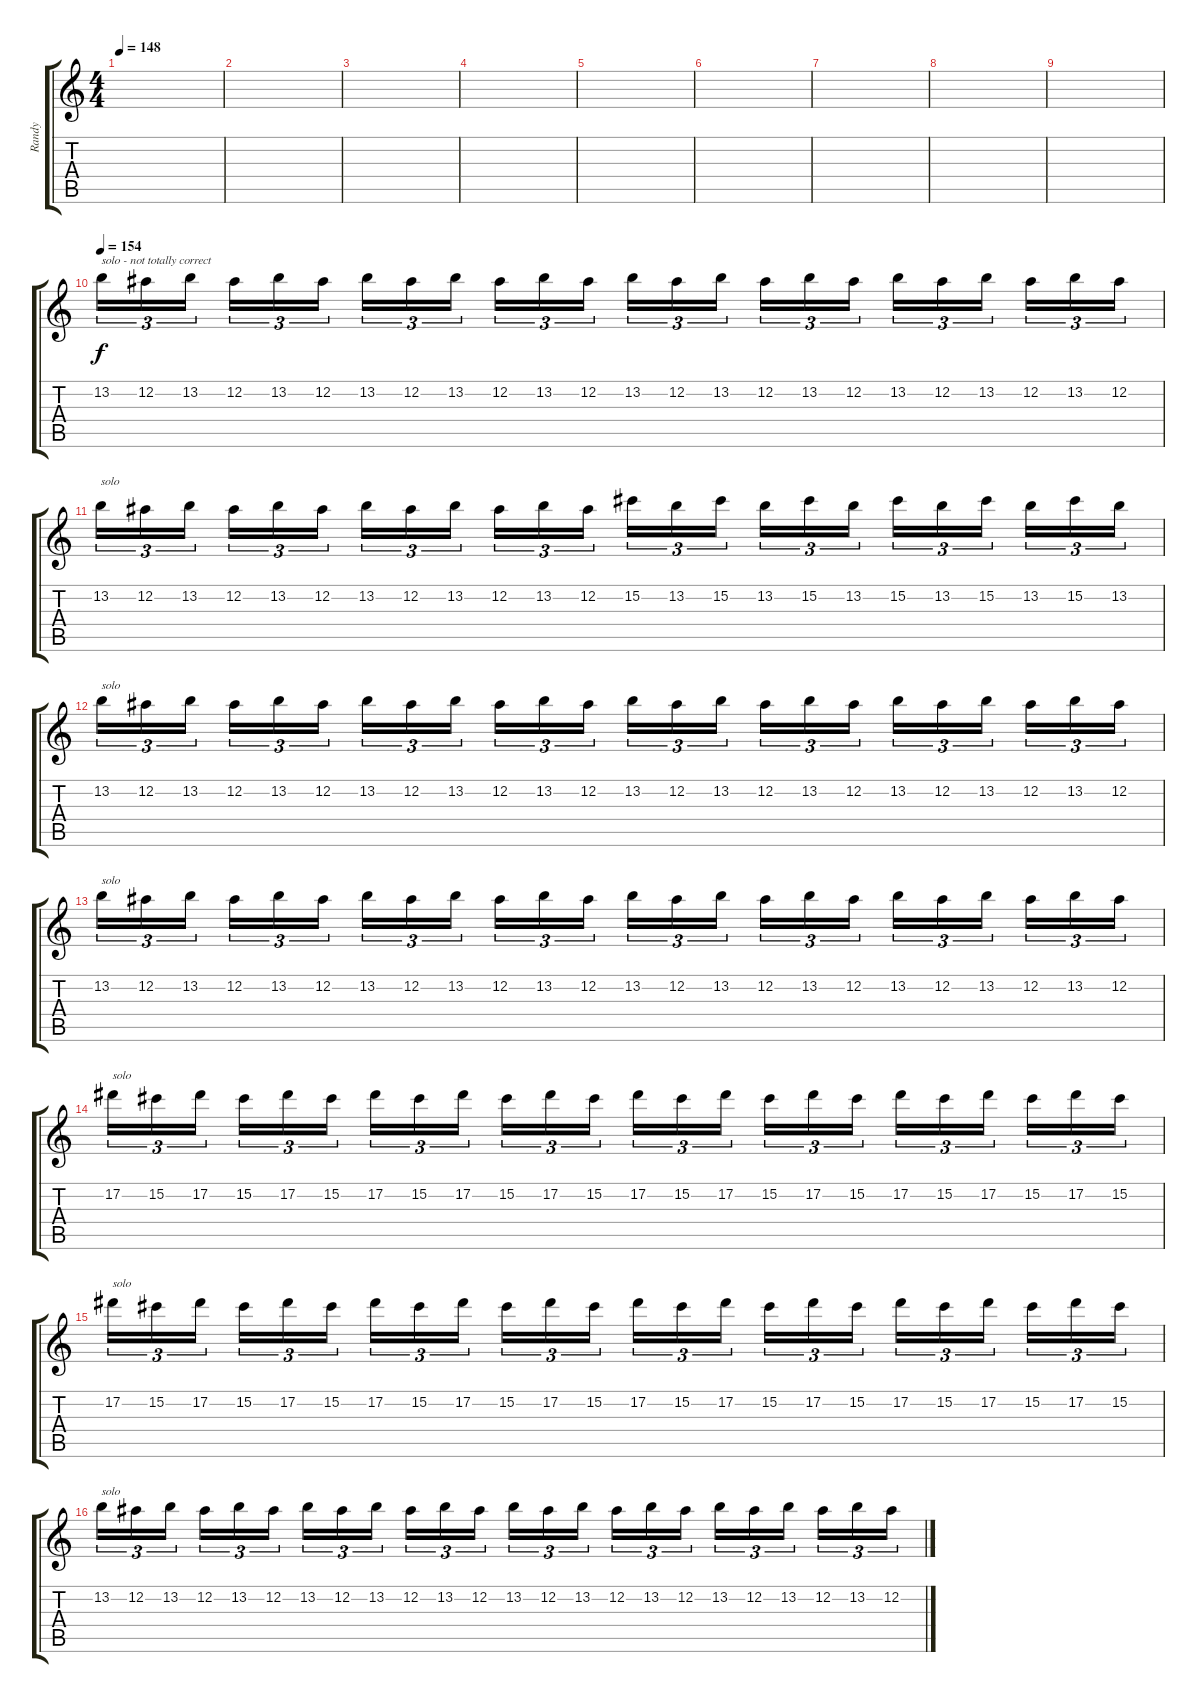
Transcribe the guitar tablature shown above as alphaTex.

\track ("Randy" "Randy") {instrument distortionguitar}
\staff {score tabs}
\tuning (Eb4 Bb3 Gb3 Db3 Ab2 Eb2) {hide}
\ts (4 4)
\tempo 148
\clef g2
\ks c
|
|
|
|
|
|
|
|
|
\tempo 154
13.2.16{tu (3 2) txt "solo - not totally correct"} 12.2.16{tu (3 2)} 13.2.16{tu (3 2)} 12.2.16{tu (3 2)} 13.2.16{tu (3 2)} 12.2.16{tu (3 2)} 13.2.16{tu (3 2)} 12.2.16{tu (3 2)} 13.2.16{tu (3 2)} 12.2.16{tu (3 2)} 13.2.16{tu (3 2)} 12.2.16{tu (3 2)} 13.2.16{tu (3 2)} 12.2.16{tu (3 2)} 13.2.16{tu (3 2)} 12.2.16{tu (3 2)} 13.2.16{tu (3 2)} 12.2.16{tu (3 2)} 13.2.16{tu (3 2)} 12.2.16{tu (3 2)} 13.2.16{tu (3 2)} 12.2.16{tu (3 2)} 13.2.16{tu (3 2)} 12.2.16{tu (3 2)} |
13.2.16{tu (3 2) txt "solo"} 12.2.16{tu (3 2)} 13.2.16{tu (3 2)} 12.2.16{tu (3 2)} 13.2.16{tu (3 2)} 12.2.16{tu (3 2)} 13.2.16{tu (3 2)} 12.2.16{tu (3 2)} 13.2.16{tu (3 2)} 12.2.16{tu (3 2)} 13.2.16{tu (3 2)} 12.2.16{tu (3 2)} 15.2.16{tu (3 2)} 13.2.16{tu (3 2)} 15.2.16{tu (3 2)} 13.2.16{tu (3 2)} 15.2.16{tu (3 2)} 13.2.16{tu (3 2)} 15.2.16{tu (3 2)} 13.2.16{tu (3 2)} 15.2.16{tu (3 2)} 13.2.16{tu (3 2)} 15.2.16{tu (3 2)} 13.2.16{tu (3 2)} |
13.2.16{tu (3 2) txt "solo"} 12.2.16{tu (3 2)} 13.2.16{tu (3 2)} 12.2.16{tu (3 2)} 13.2.16{tu (3 2)} 12.2.16{tu (3 2)} 13.2.16{tu (3 2)} 12.2.16{tu (3 2)} 13.2.16{tu (3 2)} 12.2.16{tu (3 2)} 13.2.16{tu (3 2)} 12.2.16{tu (3 2)} 13.2.16{tu (3 2)} 12.2.16{tu (3 2)} 13.2.16{tu (3 2)} 12.2.16{tu (3 2)} 13.2.16{tu (3 2)} 12.2.16{tu (3 2)} 13.2.16{tu (3 2)} 12.2.16{tu (3 2)} 13.2.16{tu (3 2)} 12.2.16{tu (3 2)} 13.2.16{tu (3 2)} 12.2.16{tu (3 2)} |
13.2.16{tu (3 2) txt "solo"} 12.2.16{tu (3 2)} 13.2.16{tu (3 2)} 12.2.16{tu (3 2)} 13.2.16{tu (3 2)} 12.2.16{tu (3 2)} 13.2.16{tu (3 2)} 12.2.16{tu (3 2)} 13.2.16{tu (3 2)} 12.2.16{tu (3 2)} 13.2.16{tu (3 2)} 12.2.16{tu (3 2)} 13.2.16{tu (3 2)} 12.2.16{tu (3 2)} 13.2.16{tu (3 2)} 12.2.16{tu (3 2)} 13.2.16{tu (3 2)} 12.2.16{tu (3 2)} 13.2.16{tu (3 2)} 12.2.16{tu (3 2)} 13.2.16{tu (3 2)} 12.2.16{tu (3 2)} 13.2.16{tu (3 2)} 12.2.16{tu (3 2)} |
17.2.16{tu (3 2) txt "solo"} 15.2.16{tu (3 2)} 17.2.16{tu (3 2)} 15.2.16{tu (3 2)} 17.2.16{tu (3 2)} 15.2.16{tu (3 2)} 17.2.16{tu (3 2)} 15.2.16{tu (3 2)} 17.2.16{tu (3 2)} 15.2.16{tu (3 2)} 17.2.16{tu (3 2)} 15.2.16{tu (3 2)} 17.2.16{tu (3 2)} 15.2.16{tu (3 2)} 17.2.16{tu (3 2)} 15.2.16{tu (3 2)} 17.2.16{tu (3 2)} 15.2.16{tu (3 2)} 17.2.16{tu (3 2)} 15.2.16{tu (3 2)} 17.2.16{tu (3 2)} 15.2.16{tu (3 2)} 17.2.16{tu (3 2)} 15.2.16{tu (3 2)} |
17.2.16{tu (3 2) txt "solo"} 15.2.16{tu (3 2)} 17.2.16{tu (3 2)} 15.2.16{tu (3 2)} 17.2.16{tu (3 2)} 15.2.16{tu (3 2)} 17.2.16{tu (3 2)} 15.2.16{tu (3 2)} 17.2.16{tu (3 2)} 15.2.16{tu (3 2)} 17.2.16{tu (3 2)} 15.2.16{tu (3 2)} 17.2.16{tu (3 2)} 15.2.16{tu (3 2)} 17.2.16{tu (3 2)} 15.2.16{tu (3 2)} 17.2.16{tu (3 2)} 15.2.16{tu (3 2)} 17.2.16{tu (3 2)} 15.2.16{tu (3 2)} 17.2.16{tu (3 2)} 15.2.16{tu (3 2)} 17.2.16{tu (3 2)} 15.2.16{tu (3 2)} |
13.2.16{tu (3 2) txt "solo"} 12.2.16{tu (3 2)} 13.2.16{tu (3 2)} 12.2.16{tu (3 2)} 13.2.16{tu (3 2)} 12.2.16{tu (3 2)} 13.2.16{tu (3 2)} 12.2.16{tu (3 2)} 13.2.16{tu (3 2)} 12.2.16{tu (3 2)} 13.2.16{tu (3 2)} 12.2.16{tu (3 2)} 13.2.16{tu (3 2)} 12.2.16{tu (3 2)} 13.2.16{tu (3 2)} 12.2.16{tu (3 2)} 13.2.16{tu (3 2)} 12.2.16{tu (3 2)} 13.2.16{tu (3 2)} 12.2.16{tu (3 2)} 13.2.16{tu (3 2)} 12.2.16{tu (3 2)} 13.2.16{tu (3 2)} 12.2.16{tu (3 2)}
